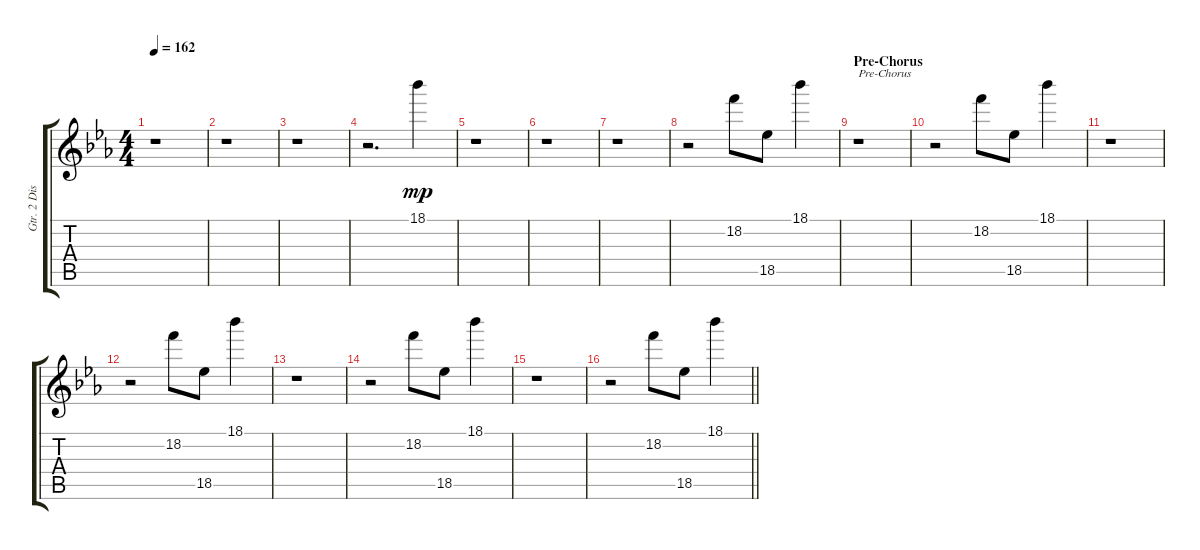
\track ("Gtr. 2 Distortion" "Gtr. 2 Dis") {instrument distortionguitar}
\staff {score tabs}
\tuning (E4 B3 G3 D3 A2 D2) {hide}
\ts (4 4)
\tempo 162
\clef g2
\ks eb
r.1{dy mp} |
r.1 |
r.1 |
r.2{d} 18.1.4 |
r.1 |
r.1 |
r.1 |
r.2 18.2.8 18.5.8 18.1.4 |
\section ("" "Pre-Chorus")
r.1{txt "Pre-Chorus"} |
r.2 18.2.8 18.5.8 18.1.4 |
r.1 |
r.2 18.2.8 18.5.8 18.1.4 |
r.1 |
r.2 18.2.8 18.5.8 18.1.4 |
r.1 |
\barLineRight lightlight
r.2 18.2.8 18.5.8 18.1.4
